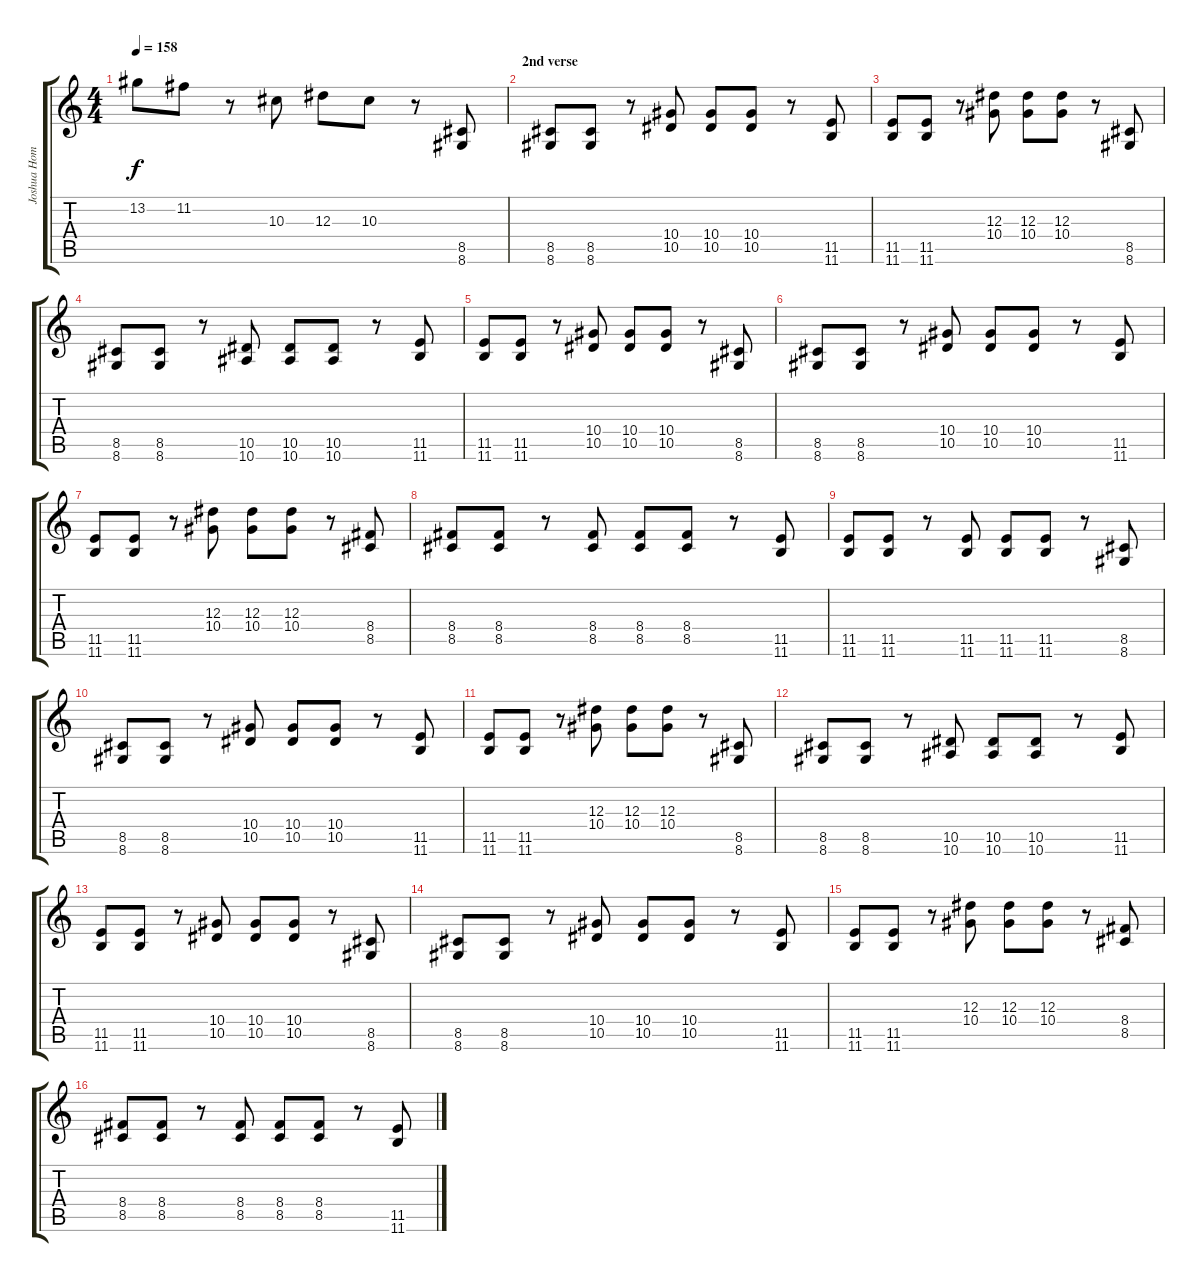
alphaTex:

\track ("Joshua Homme - solo guitar" "Joshua Hom") {instrument overdrivenguitar}
\staff {score tabs}
\tuning (C4 G3 Eb3 Bb2 F2 C2) {hide}
\ts (4 4)
\tempo 158
\clef g2
\ks c
13.2.8{dy f} 11.2.8 r.8 10.3.8 12.3.8 10.3.8 r.8 (8.5 8.6).8 |
\section ("" "2nd verse")
(8.5 8.6).8 (8.5 8.6).8 r.8 (10.4 10.5).8 (10.4 10.5).8 (10.4 10.5).8 r.8 (11.5 11.6).8 |
(11.5 11.6).8 (11.5 11.6).8 r.8 (12.3 10.4).8 (12.3 10.4).8 (12.3 10.4).8 r.8 (8.5 8.6).8 |
(8.5 8.6).8 (8.5 8.6).8 r.8 (10.5 10.6).8 (10.5 10.6).8 (10.5 10.6).8 r.8 (11.5 11.6).8 |
(11.5 11.6).8 (11.5 11.6).8 r.8 (10.4 10.5).8 (10.4 10.5).8 (10.4 10.5).8 r.8 (8.5 8.6).8 |
(8.5 8.6).8 (8.5 8.6).8 r.8 (10.4 10.5).8 (10.4 10.5).8 (10.4 10.5).8 r.8 (11.5 11.6).8 |
(11.5 11.6).8 (11.5 11.6).8 r.8 (12.3 10.4).8 (12.3 10.4).8 (12.3 10.4).8 r.8 (8.4 8.5).8 |
(8.4 8.5).8 (8.4 8.5).8 r.8 (8.4 8.5).8 (8.4 8.5).8 (8.4 8.5).8 r.8 (11.5 11.6).8 |
(11.5 11.6).8 (11.5 11.6).8 r.8 (11.5 11.6).8 (11.5 11.6).8 (11.5 11.6).8 r.8 (8.5 8.6).8 |
\section ("" "")
(8.5 8.6).8 (8.5 8.6).8 r.8 (10.4 10.5).8 (10.4 10.5).8 (10.4 10.5).8 r.8 (11.5 11.6).8 |
(11.5 11.6).8 (11.5 11.6).8 r.8 (12.3 10.4).8 (12.3 10.4).8 (12.3 10.4).8 r.8 (8.5 8.6).8 |
(8.5 8.6).8 (8.5 8.6).8 r.8 (10.5 10.6).8 (10.5 10.6).8 (10.5 10.6).8 r.8 (11.5 11.6).8 |
(11.5 11.6).8 (11.5 11.6).8 r.8 (10.4 10.5).8 (10.4 10.5).8 (10.4 10.5).8 r.8 (8.5 8.6).8 |
(8.5 8.6).8 (8.5 8.6).8 r.8 (10.4 10.5).8 (10.4 10.5).8 (10.4 10.5).8 r.8 (11.5 11.6).8 |
(11.5 11.6).8 (11.5 11.6).8 r.8 (12.3 10.4).8 (12.3 10.4).8 (12.3 10.4).8 r.8 (8.4 8.5).8 |
(8.4 8.5).8 (8.4 8.5).8 r.8 (8.4 8.5).8 (8.4 8.5).8 (8.4 8.5).8 r.8 (11.5 11.6).8
